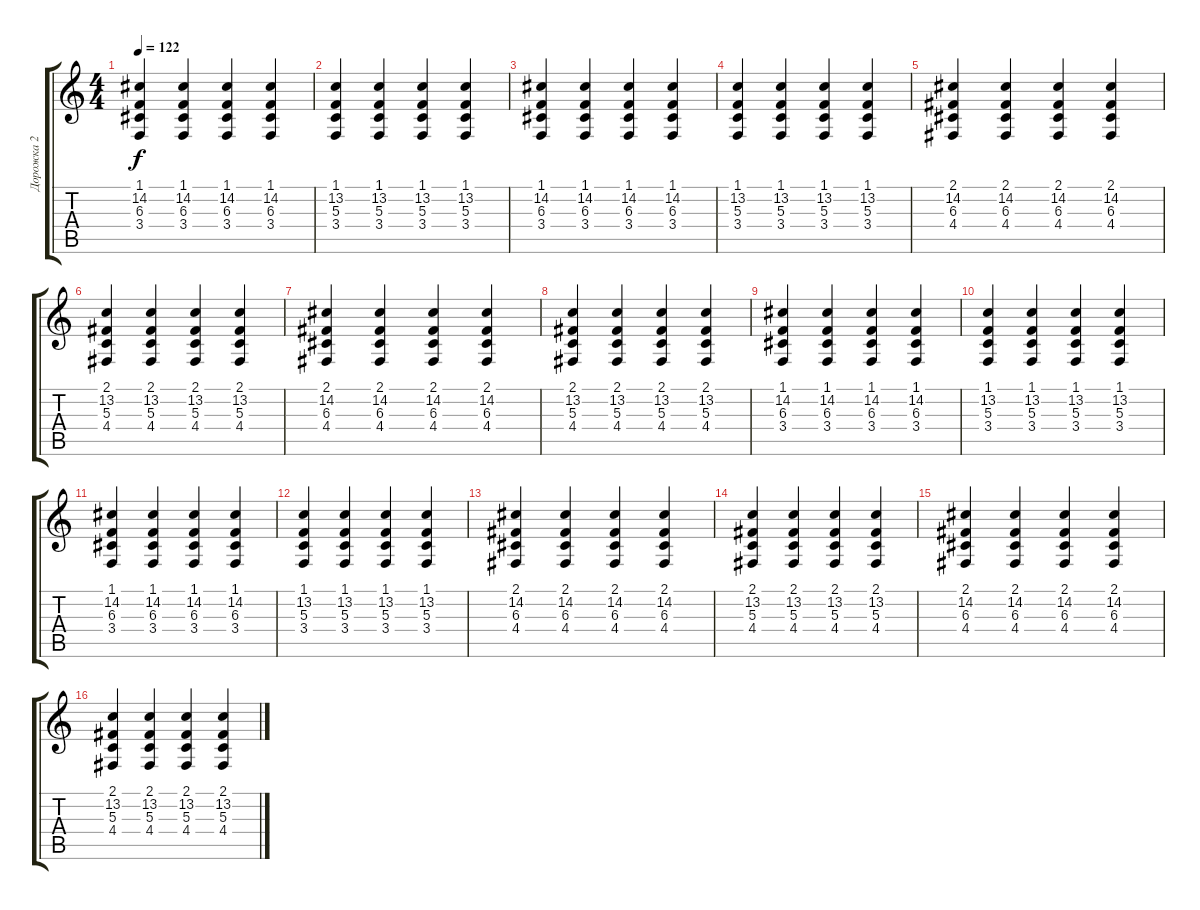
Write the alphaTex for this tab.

\track ("Дорожка 2" "Дорожка 2") {instrument stringensemble1}
\staff {score tabs}
\tuning (E4 B3 G3 D3 A2 E2) {hide}
\ts (4 4)
\tempo 122
\clef g2
\ks c
(1.1 14.2 6.3 3.4).4{dy f instrument stringensemble1} (1.1 14.2 6.3 3.4).4 (1.1 14.2 6.3 3.4).4 (1.1 14.2 6.3 3.4).4 |
(1.1 13.2 5.3 3.4).4 (1.1 13.2 5.3 3.4).4 (1.1 13.2 5.3 3.4).4 (1.1 13.2 5.3 3.4).4 |
(1.1 14.2 6.3 3.4).4 (1.1 14.2 6.3 3.4).4 (1.1 14.2 6.3 3.4).4 (1.1 14.2 6.3 3.4).4 |
(1.1 13.2 5.3 3.4).4 (1.1 13.2 5.3 3.4).4 (1.1 13.2 5.3 3.4).4 (1.1 13.2 5.3 3.4).4 |
(2.1 14.2 6.3 4.4).4 (2.1 14.2 6.3 4.4).4 (2.1 14.2 6.3 4.4).4 (2.1 14.2 6.3 4.4).4 |
(2.1 13.2 5.3 4.4).4 (2.1 13.2 5.3 4.4).4 (2.1 13.2 5.3 4.4).4 (2.1 13.2 5.3 4.4).4 |
(2.1 14.2 6.3 4.4).4 (2.1 14.2 6.3 4.4).4 (2.1 14.2 6.3 4.4).4 (2.1 14.2 6.3 4.4).4 |
(2.1 13.2 5.3 4.4).4 (2.1 13.2 5.3 4.4).4 (2.1 13.2 5.3 4.4).4 (2.1 13.2 5.3 4.4).4 |
(1.1 14.2 6.3 3.4).4 (1.1 14.2 6.3 3.4).4 (1.1 14.2 6.3 3.4).4 (1.1 14.2 6.3 3.4).4 |
(1.1 13.2 5.3 3.4).4 (1.1 13.2 5.3 3.4).4 (1.1 13.2 5.3 3.4).4 (1.1 13.2 5.3 3.4).4 |
(1.1 14.2 6.3 3.4).4 (1.1 14.2 6.3 3.4).4 (1.1 14.2 6.3 3.4).4 (1.1 14.2 6.3 3.4).4 |
(1.1 13.2 5.3 3.4).4 (1.1 13.2 5.3 3.4).4 (1.1 13.2 5.3 3.4).4 (1.1 13.2 5.3 3.4).4 |
(2.1 14.2 6.3 4.4).4 (2.1 14.2 6.3 4.4).4 (2.1 14.2 6.3 4.4).4 (2.1 14.2 6.3 4.4).4 |
(2.1 13.2 5.3 4.4).4 (2.1 13.2 5.3 4.4).4 (2.1 13.2 5.3 4.4).4 (2.1 13.2 5.3 4.4).4 |
(2.1 14.2 6.3 4.4).4 (2.1 14.2 6.3 4.4).4 (2.1 14.2 6.3 4.4).4 (2.1 14.2 6.3 4.4).4 |
(2.1 13.2 5.3 4.4).4 (2.1 13.2 5.3 4.4).4 (2.1 13.2 5.3 4.4).4 (2.1 13.2 5.3 4.4).4
